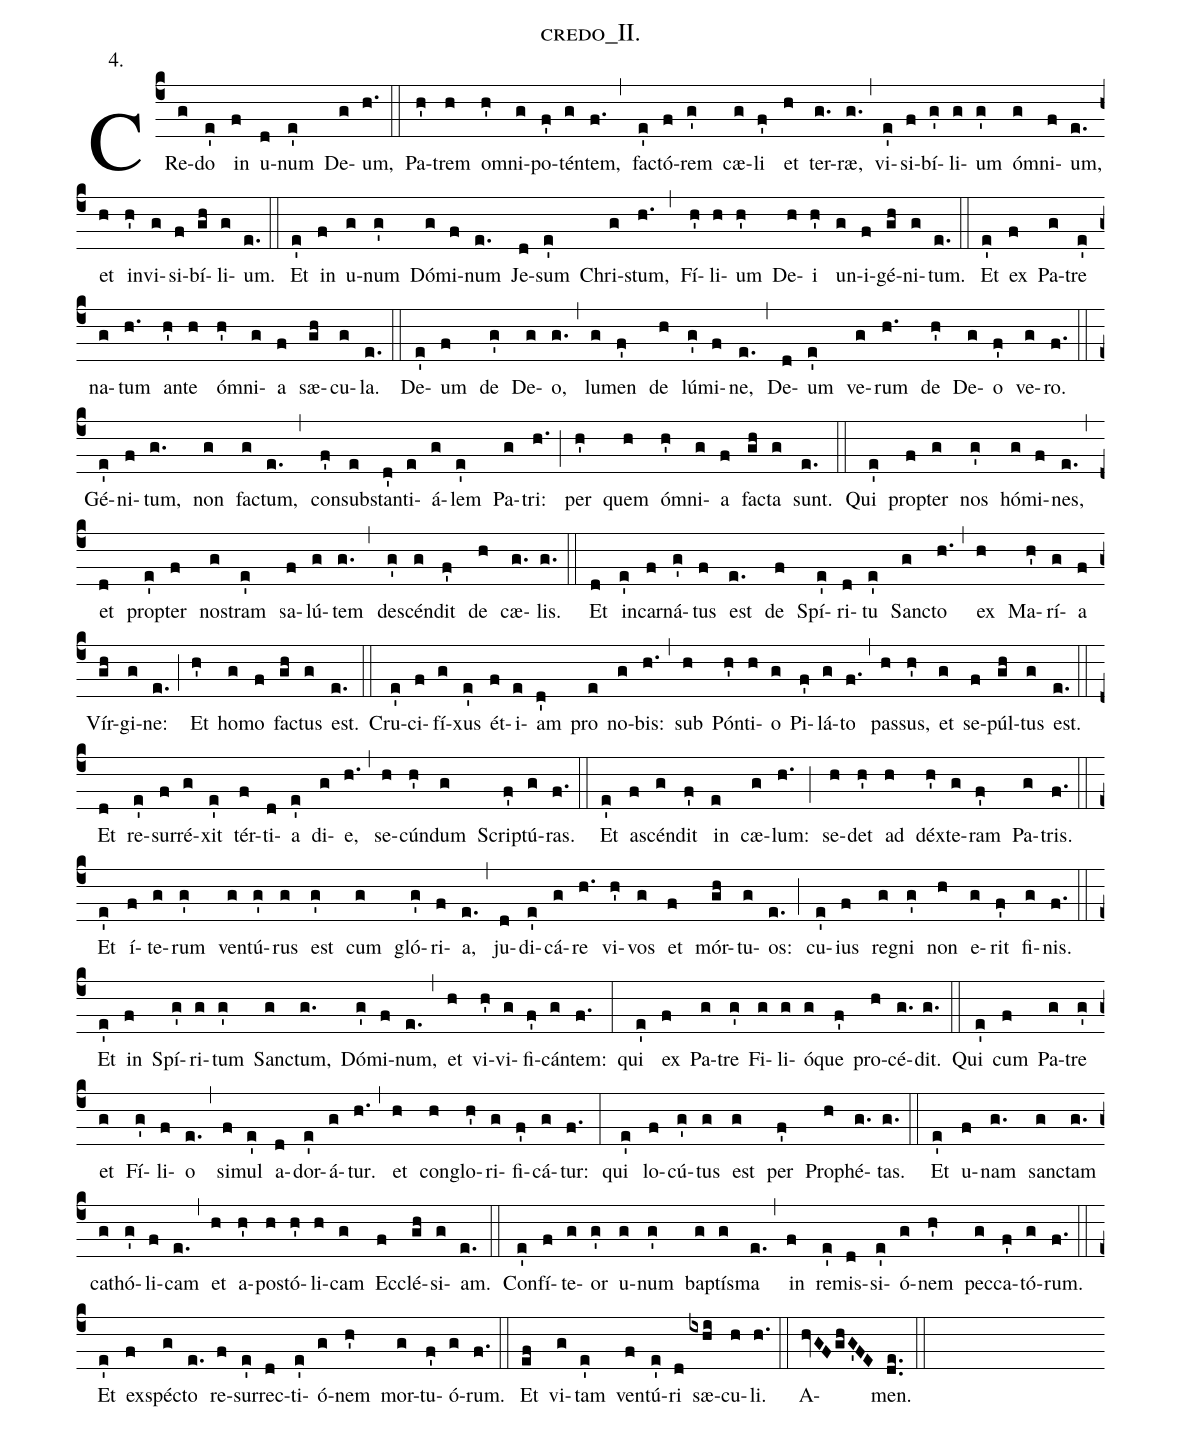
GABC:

name: credo_II.;
annotation:4.;
%%
(c4) CRe(g)do(e') in(f) u(d)num(e') De(g)um,(h.) (::) Pa(h')trem(h) om(h')ni(g)po(f')tén(g)tem,(f.) (,) fac(e')tó(f)rem(g') cæ(g)li(f') et(h) ter(g.)ræ,(g.) (,) vi(e')si(f)bí(g')li(g)um(g') óm(g)ni(f)um,(e.) et(h) in(h')vi(g)si(f)bí(gh)li(g)um.(e.) (::)

Et(e') in(f) u(g)num(g') Dó(g)mi(f)num(e.) Je(d)sum(e') Chri(g)stum,(h.) (,) Fí(h')li(h)um(h') De(h)i(h') un(g)i(f)gé(gh)ni(g)tum.(e.) (::) Et(e') ex(f) Pa(g)tre(e') na(g)tum(h.) an(h')te(h) óm(h')ni(g)a(f) sæ(gh)cu(g)la.(e.) (::) De(e')um(f) de(g') De(g)o,(g.) (,) lu(g)men(f') de(h) lú(g')mi(f)ne,(e.) (,) De(d)um(e') ve(g)rum(h.) de(h') De(g)o(f') ve(g)ro.(f.) (::) Gé(e')ni(f)tum,(g.) non(g) fac(g)tum,(e.) (,) con(f')sub(e)stan(d')ti(e)á(g)lem(e') Pa(g)tri:(h.) (;) per(h') quem(h) ó(h')mni(g)a(f) fac(gh)ta(g) sunt.(e.) (::) Qui(e') pro(f)pter(g) nos(g') hó(g)mi(f)nes,(e.) (,) et(d) prop(e')ter(f) nos(g)tram(e') sa(f)lú(g)tem(g.) (,) de(g')scén(g)dit(f') de(h) cæ(g.)lis.(g.) (::) Et(d) in(e')car(f)ná(g')tus(f) est(e.) de(f) Spí(e')ri(d)tu(e') Sanc(g)to(h.) (,) ex(h) Ma(h')rí(g)a(f) Vír(gh)gi(g)ne:(e.) (;) Et(h') ho(g)mo(f) fac(gh)tus(g) est.(e.) (::) Cru(e')ci(f)fí(g)xus(e') ét(f)i(e)am(d') pro(e) no(g)bis:(h.) (,) sub(h) Pón(h')ti(h)o(g) Pi(f')lá(g)to(f.) (,) pas(h)sus,(h') et(g) se(f)púl(gh)tus(g) est.(e.) (::) Et(d) re(e')sur(f)ré(g)xit(e') tér(f)ti(d)a(e') di(g)e,(h.) (,) se(h)cún(h')dum(g) Scrip(f')tú(g)ras.(f.) (::) Et(e') a(f)scén(g)dit(f') in(e) cæ(g)lum:(h.) (;) se(h)det(h') ad(h) déx(h')te(g)ram(f') Pa(g)tris.(f.) (::) Et(e') í(f)te(g)rum(g') ven(g)tú(g')rus(g) est(g') cum(g) gló(g')ri(f)a,(e.) (,) ju(d)di(e')cá(g)re(h.) vi(h')vos(g) et(f) mór(gh)tu(g)os:(e.) (;) cu(e')ius(f) re(g)gni(g') non(h) e(g)rit(f') fi(g)nis.(f.) (::)

Et(e') in(f) Spí(g')ri(g)tum(g') Sanc(g)tum,(g.) Dó(g')mi(f)num,(e.) (,) et(h) vi(h')vi(g)fi(f')cán(g)tem:(f.) (:) qui(e') ex(f) Pa(g)tre(g') Fi(g)li(g)ó(g)que(f') pro(h)cé(g.)dit.(g.) (::) Qui(e') cum(f) Pa(g)tre(g') et(g) Fí(g')li(f)o(e.) (,) si(f)mul(e') a(d)dor(e')á(g)tur.(h.) (,) et(h) con(h)glo(h')ri(g)fi(f')cá(g)tur:(f.) (:) qui(e') lo(f)cú(g')tus(g) est(g) per(f') Pro(h)phé(g.)tas.(g.) (::)

Et(e') u(f)nam(g.) sanc(g)tam(g.) ca(g)thó(g')li(f)cam(e.) (,) et(h) a(h')pos(h)tó(h')li(h)cam(g) Ec(f)clé(gh)si(g)am.(e.) (::)

Con(e')fí(f)te(g)or(g') u(g)num(g') bap(g)tís(g)ma(e.) (,) in(f) re(e')mis(d)si(e')ó(g)nem(h') pec(g)ca(f')tó(g)rum.(f.) (::) Et(e') ex(f)spéc(g)to(e.) re(f)sur(e')rec(d)ti(e')ó(g)nem(h') mor(g)tu(f')ó(g)rum.(f.) (::) Et(ef) vi(g)tam(e') ven(f)tú(e')ri(d) sæ(ixhi)cu(h)li.(h.) (::) A(hvGFghG'FE)men.(de..) (::)
